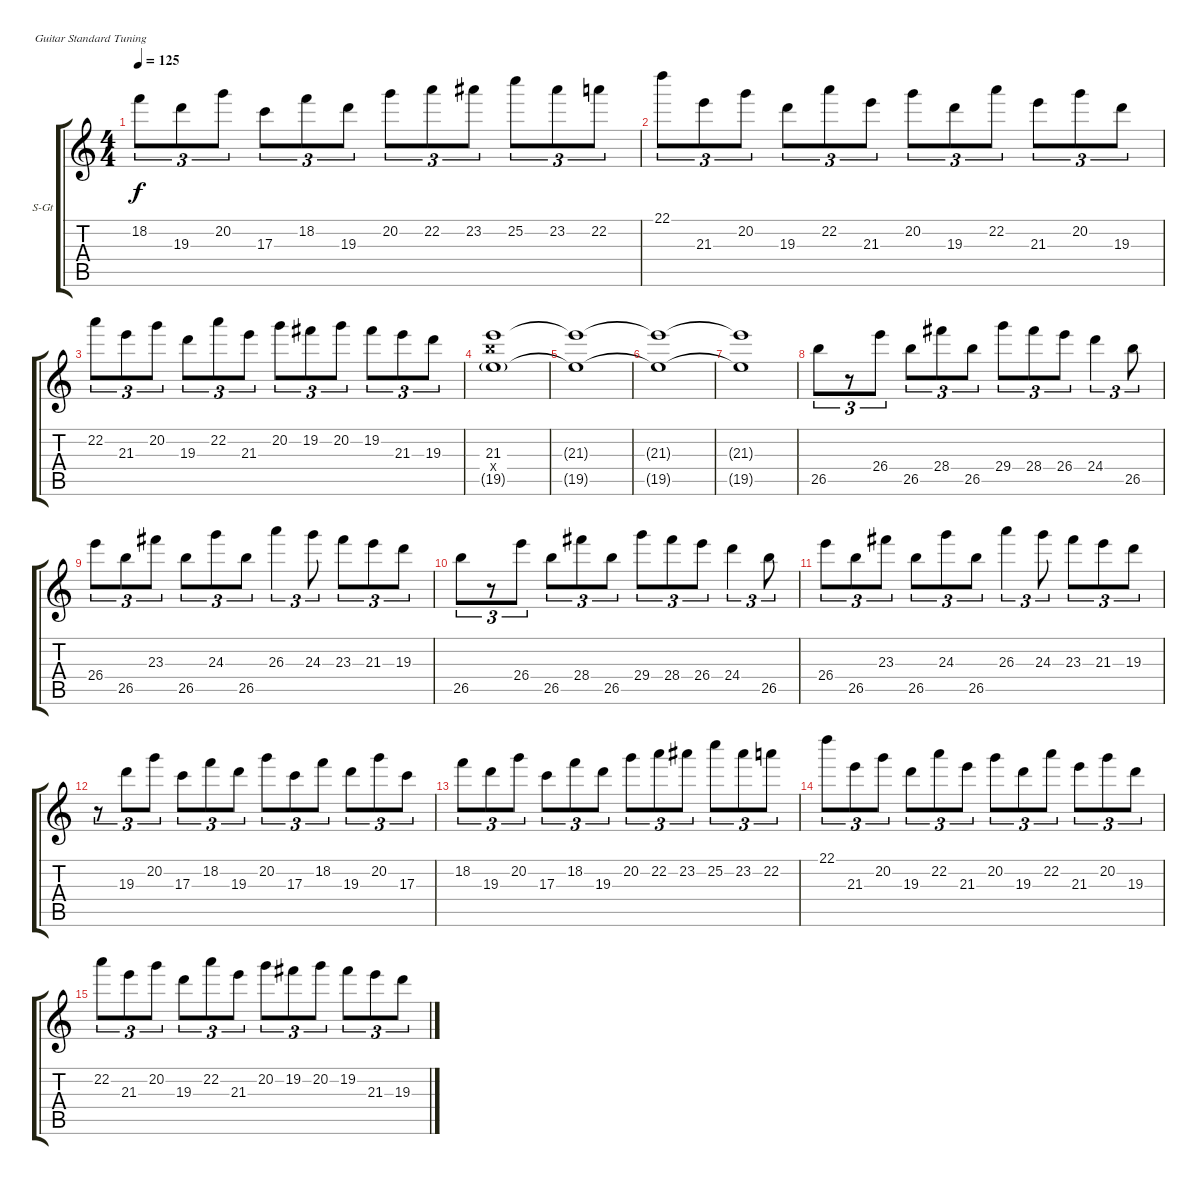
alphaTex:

\defaultSystemsLayout 4
\bracketExtendMode groupsimilarinstruments
\firstSystemTrackNameOrientation horizontal
\otherSystemsTrackNameOrientation horizontal
\track ("Lead string 02" "S-Gt") {instrument acousticguitarsteel}
\staff {score tabs}
\tuning (E4 B3 G3 D3 A2 E2)
\ts (4 4)
\tempo 125
\clef g2
\ks c
18.2.8{tu (3 2) dy f} 19.3.8{tu (3 2)} 20.2.8{tu (3 2)} 17.3.8{tu (3 2)} 18.2.8{tu (3 2)} 19.3.8{tu (3 2)} 20.2.8{tu (3 2)} 22.2.8{tu (3 2)} 23.2.8{tu (3 2)} 25.2.8{tu (3 2)} 23.2.8{tu (3 2)} 22.2.8{tu (3 2)} |
22.1.8{tu (3 2)} 21.3.8{tu (3 2)} 20.2.8{tu (3 2)} 19.3.8{tu (3 2)} 22.2.8{tu (3 2)} 21.3.8{tu (3 2)} 20.2.8{tu (3 2)} 19.3.8{tu (3 2)} 22.2.8{tu (3 2)} 21.3.8{tu (3 2)} 20.2.8{tu (3 2)} 19.3.8{tu (3 2)} |
22.2.8{tu (3 2)} 21.3.8{tu (3 2)} 20.2.8{tu (3 2)} 19.3.8{tu (3 2)} 22.2.8{tu (3 2)} 21.3.8{tu (3 2)} 20.2.8{tu (3 2)} 19.2.8{tu (3 2)} 20.2.8{tu (3 2)} 19.2.8{tu (3 2)} 21.3.8{tu (3 2)} 19.3.8{tu (3 2)} |
(21.3 19.5{g} 21.4{x}).1 |
(19.5{t} 21.3{t}).1 |
(19.5{t} 21.3{t}).1 |
(19.5{t} 21.3{t}).1 |
26.5.8{tu (3 2)} r.8{tu (3 2)} 26.4.8{tu (3 2)} 26.5.8{tu (3 2)} 28.4.8{tu (3 2)} 26.5.8{tu (3 2)} 29.4.8{tu (3 2)} 28.4.8{tu (3 2)} 26.4.8{tu (3 2)} 24.4.4{tu (3 2)} 26.5.8{tu (3 2)} |
26.4.8{tu (3 2)} 26.5.8{tu (3 2)} 23.3.8{tu (3 2)} 26.5.8{tu (3 2)} 24.3.8{tu (3 2)} 26.5.8{tu (3 2)} 26.3.4{tu (3 2)} 24.3.8{tu (3 2)} 23.3.8{tu (3 2)} 21.3.8{tu (3 2)} 19.3.8{tu (3 2)} |
26.5.8{tu (3 2)} r.8{tu (3 2)} 26.4.8{tu (3 2)} 26.5.8{tu (3 2)} 28.4.8{tu (3 2)} 26.5.8{tu (3 2)} 29.4.8{tu (3 2)} 28.4.8{tu (3 2)} 26.4.8{tu (3 2)} 24.4.4{tu (3 2)} 26.5.8{tu (3 2)} |
26.4.8{tu (3 2)} 26.5.8{tu (3 2)} 23.3.8{tu (3 2)} 26.5.8{tu (3 2)} 24.3.8{tu (3 2)} 26.5.8{tu (3 2)} 26.3.4{tu (3 2)} 24.3.8{tu (3 2)} 23.3.8{tu (3 2)} 21.3.8{tu (3 2)} 19.3.8{tu (3 2)} |
r.8{tu (3 2)} 19.3.8{tu (3 2)} 20.2.8{tu (3 2)} 17.3.8{tu (3 2)} 18.2.8{tu (3 2)} 19.3.8{tu (3 2)} 20.2.8{tu (3 2)} 17.3.8{tu (3 2)} 18.2.8{tu (3 2)} 19.3.8{tu (3 2)} 20.2.8{tu (3 2)} 17.3.8{tu (3 2)} |
18.2.8{tu (3 2)} 19.3.8{tu (3 2)} 20.2.8{tu (3 2)} 17.3.8{tu (3 2)} 18.2.8{tu (3 2)} 19.3.8{tu (3 2)} 20.2.8{tu (3 2)} 22.2.8{tu (3 2)} 23.2.8{tu (3 2)} 25.2.8{tu (3 2)} 23.2.8{tu (3 2)} 22.2.8{tu (3 2)} |
22.1.8{tu (3 2)} 21.3.8{tu (3 2)} 20.2.8{tu (3 2)} 19.3.8{tu (3 2)} 22.2.8{tu (3 2)} 21.3.8{tu (3 2)} 20.2.8{tu (3 2)} 19.3.8{tu (3 2)} 22.2.8{tu (3 2)} 21.3.8{tu (3 2)} 20.2.8{tu (3 2)} 19.3.8{tu (3 2)} |
22.2.8{tu (3 2)} 21.3.8{tu (3 2)} 20.2.8{tu (3 2)} 19.3.8{tu (3 2)} 22.2.8{tu (3 2)} 21.3.8{tu (3 2)} 20.2.8{tu (3 2)} 19.2.8{tu (3 2)} 20.2.8{tu (3 2)} 19.2.8{tu (3 2)} 21.3.8{tu (3 2)} 19.3.8{tu (3 2)}
